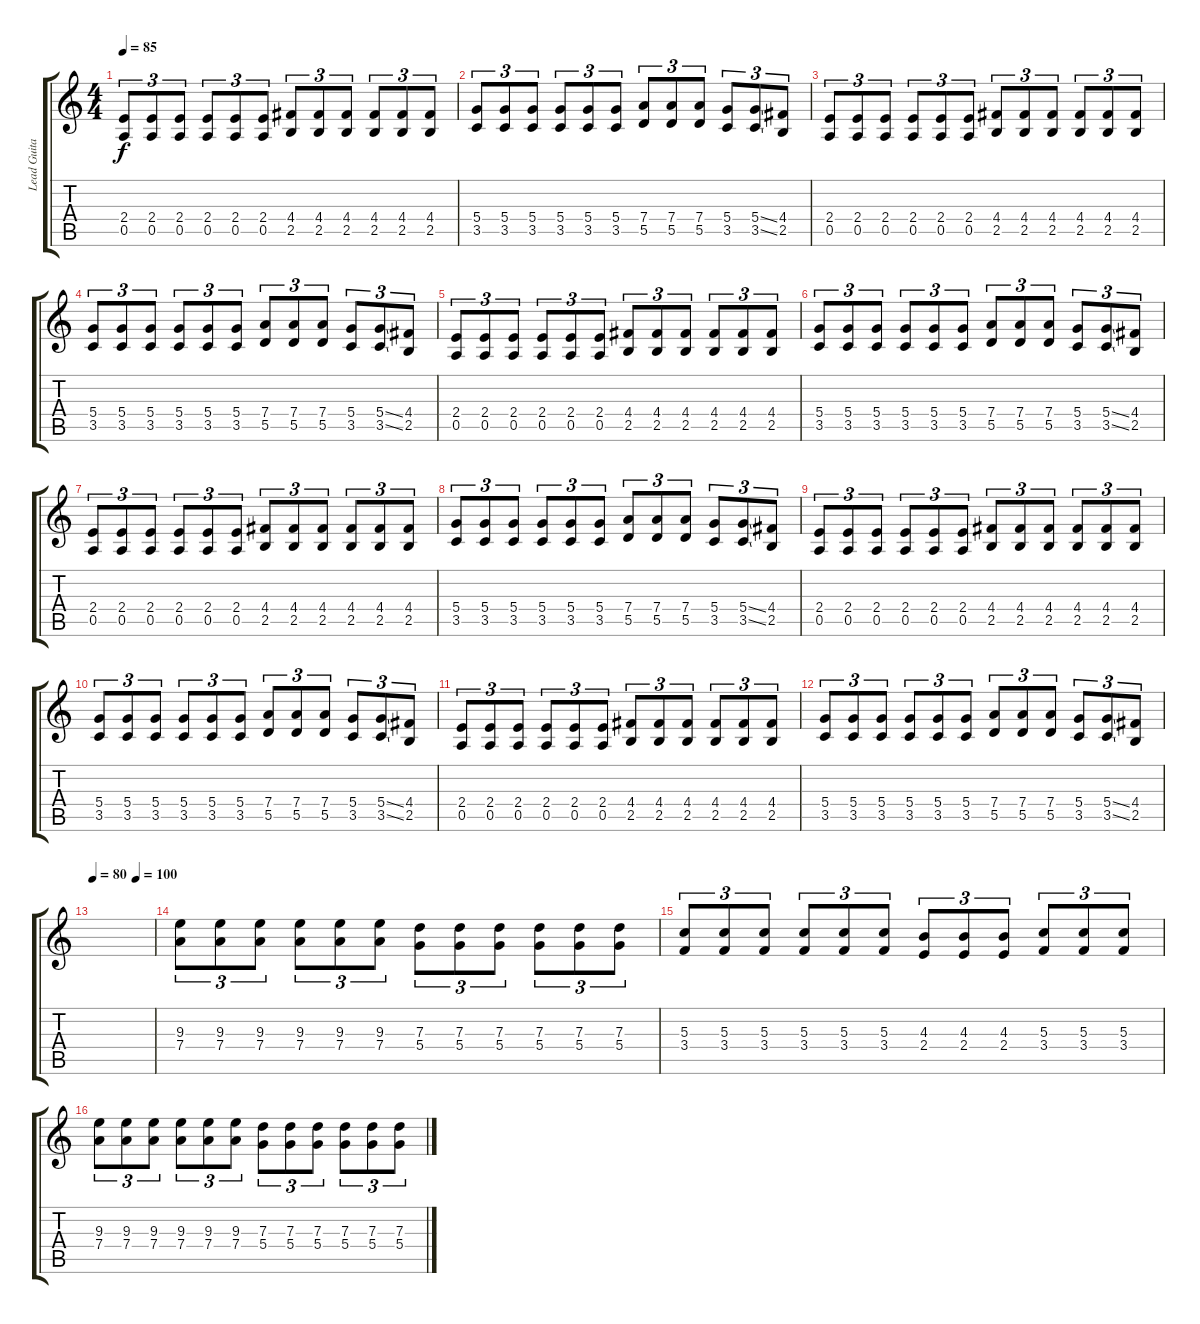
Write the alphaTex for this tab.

\track ("Lead Guitar I" "Lead Guita") {instrument overdrivenguitar}
\staff {score tabs}
\tuning (E4 B3 G3 D3 A2 E2) {hide}
\ts (4 4)
\tempo 85
\clef g2
\ks c
(2.4 0.5).8{tu (3 2) dy f} (2.4 0.5).8{tu (3 2)} (2.4 0.5).8{tu (3 2)} (2.4 0.5).8{tu (3 2)} (2.4 0.5).8{tu (3 2)} (2.4 0.5).8{tu (3 2)} (4.4 2.5).8{tu (3 2)} (4.4 2.5).8{tu (3 2)} (4.4 2.5).8{tu (3 2)} (4.4 2.5).8{tu (3 2)} (4.4 2.5).8{tu (3 2)} (4.4 2.5).8{tu (3 2)} |
(5.4 3.5).8{tu (3 2)} (5.4 3.5).8{tu (3 2)} (5.4 3.5).8{tu (3 2)} (5.4 3.5).8{tu (3 2)} (5.4 3.5).8{tu (3 2)} (5.4 3.5).8{tu (3 2)} (7.4 5.5).8{tu (3 2)} (7.4 5.5).8{tu (3 2)} (7.4 5.5).8{tu (3 2)} (5.4 3.5).8{tu (3 2)} (5.4{ss} 3.5{ss}).8{tu (3 2)} (4.4 2.5).8{tu (3 2)} |
(2.4 0.5).8{tu (3 2)} (2.4 0.5).8{tu (3 2)} (2.4 0.5).8{tu (3 2)} (2.4 0.5).8{tu (3 2)} (2.4 0.5).8{tu (3 2)} (2.4 0.5).8{tu (3 2)} (4.4 2.5).8{tu (3 2)} (4.4 2.5).8{tu (3 2)} (4.4 2.5).8{tu (3 2)} (4.4 2.5).8{tu (3 2)} (4.4 2.5).8{tu (3 2)} (4.4 2.5).8{tu (3 2)} |
(5.4 3.5).8{tu (3 2)} (5.4 3.5).8{tu (3 2)} (5.4 3.5).8{tu (3 2)} (5.4 3.5).8{tu (3 2)} (5.4 3.5).8{tu (3 2)} (5.4 3.5).8{tu (3 2)} (7.4 5.5).8{tu (3 2)} (7.4 5.5).8{tu (3 2)} (7.4 5.5).8{tu (3 2)} (5.4 3.5).8{tu (3 2)} (5.4{ss} 3.5{ss}).8{tu (3 2)} (4.4 2.5).8{tu (3 2)} |
(2.4 0.5).8{tu (3 2)} (2.4 0.5).8{tu (3 2)} (2.4 0.5).8{tu (3 2)} (2.4 0.5).8{tu (3 2)} (2.4 0.5).8{tu (3 2)} (2.4 0.5).8{tu (3 2)} (4.4 2.5).8{tu (3 2)} (4.4 2.5).8{tu (3 2)} (4.4 2.5).8{tu (3 2)} (4.4 2.5).8{tu (3 2)} (4.4 2.5).8{tu (3 2)} (4.4 2.5).8{tu (3 2)} |
(5.4 3.5).8{tu (3 2)} (5.4 3.5).8{tu (3 2)} (5.4 3.5).8{tu (3 2)} (5.4 3.5).8{tu (3 2)} (5.4 3.5).8{tu (3 2)} (5.4 3.5).8{tu (3 2)} (7.4 5.5).8{tu (3 2)} (7.4 5.5).8{tu (3 2)} (7.4 5.5).8{tu (3 2)} (5.4 3.5).8{tu (3 2)} (5.4{ss} 3.5{ss}).8{tu (3 2)} (4.4 2.5).8{tu (3 2)} |
(2.4 0.5).8{tu (3 2)} (2.4 0.5).8{tu (3 2)} (2.4 0.5).8{tu (3 2)} (2.4 0.5).8{tu (3 2)} (2.4 0.5).8{tu (3 2)} (2.4 0.5).8{tu (3 2)} (4.4 2.5).8{tu (3 2)} (4.4 2.5).8{tu (3 2)} (4.4 2.5).8{tu (3 2)} (4.4 2.5).8{tu (3 2)} (4.4 2.5).8{tu (3 2)} (4.4 2.5).8{tu (3 2)} |
(5.4 3.5).8{tu (3 2)} (5.4 3.5).8{tu (3 2)} (5.4 3.5).8{tu (3 2)} (5.4 3.5).8{tu (3 2)} (5.4 3.5).8{tu (3 2)} (5.4 3.5).8{tu (3 2)} (7.4 5.5).8{tu (3 2)} (7.4 5.5).8{tu (3 2)} (7.4 5.5).8{tu (3 2)} (5.4 3.5).8{tu (3 2)} (5.4{ss} 3.5{ss}).8{tu (3 2)} (4.4 2.5).8{tu (3 2)} |
(2.4 0.5).8{tu (3 2)} (2.4 0.5).8{tu (3 2)} (2.4 0.5).8{tu (3 2)} (2.4 0.5).8{tu (3 2)} (2.4 0.5).8{tu (3 2)} (2.4 0.5).8{tu (3 2)} (4.4 2.5).8{tu (3 2)} (4.4 2.5).8{tu (3 2)} (4.4 2.5).8{tu (3 2)} (4.4 2.5).8{tu (3 2)} (4.4 2.5).8{tu (3 2)} (4.4 2.5).8{tu (3 2)} |
(5.4 3.5).8{tu (3 2)} (5.4 3.5).8{tu (3 2)} (5.4 3.5).8{tu (3 2)} (5.4 3.5).8{tu (3 2)} (5.4 3.5).8{tu (3 2)} (5.4 3.5).8{tu (3 2)} (7.4 5.5).8{tu (3 2)} (7.4 5.5).8{tu (3 2)} (7.4 5.5).8{tu (3 2)} (5.4 3.5).8{tu (3 2)} (5.4{ss} 3.5{ss}).8{tu (3 2)} (4.4 2.5).8{tu (3 2)} |
(2.4 0.5).8{tu (3 2)} (2.4 0.5).8{tu (3 2)} (2.4 0.5).8{tu (3 2)} (2.4 0.5).8{tu (3 2)} (2.4 0.5).8{tu (3 2)} (2.4 0.5).8{tu (3 2)} (4.4 2.5).8{tu (3 2)} (4.4 2.5).8{tu (3 2)} (4.4 2.5).8{tu (3 2)} (4.4 2.5).8{tu (3 2)} (4.4 2.5).8{tu (3 2)} (4.4 2.5).8{tu (3 2)} |
(5.4 3.5).8{tu (3 2)} (5.4 3.5).8{tu (3 2)} (5.4 3.5).8{tu (3 2)} (5.4 3.5).8{tu (3 2)} (5.4 3.5).8{tu (3 2)} (5.4 3.5).8{tu (3 2)} (7.4 5.5).8{tu (3 2)} (7.4 5.5).8{tu (3 2)} (7.4 5.5).8{tu (3 2)} (5.4 3.5).8{tu (3 2)} (5.4{ss} 3.5{ss}).8{tu (3 2)} (4.4 2.5).8{tu (3 2)} |
\tempo 80
\tempo (100 0.7083333333333334)
|
(9.3 7.4).8{tu (3 2)} (9.3 7.4).8{tu (3 2)} (9.3 7.4).8{tu (3 2)} (9.3 7.4).8{tu (3 2)} (9.3 7.4).8{tu (3 2)} (9.3 7.4).8{tu (3 2)} (7.3 5.4).8{tu (3 2)} (7.3 5.4).8{tu (3 2)} (7.3 5.4).8{tu (3 2)} (7.3 5.4).8{tu (3 2)} (7.3 5.4).8{tu (3 2)} (7.3 5.4).8{tu (3 2)} |
(5.3 3.4).8{tu (3 2)} (5.3 3.4).8{tu (3 2)} (5.3 3.4).8{tu (3 2)} (5.3 3.4).8{tu (3 2)} (5.3 3.4).8{tu (3 2)} (5.3 3.4).8{tu (3 2)} (4.3 2.4).8{tu (3 2)} (4.3 2.4).8{tu (3 2)} (4.3 2.4).8{tu (3 2)} (5.3 3.4).8{tu (3 2)} (5.3 3.4).8{tu (3 2)} (5.3 3.4).8{tu (3 2)} |
(9.3 7.4).8{tu (3 2)} (9.3 7.4).8{tu (3 2)} (9.3 7.4).8{tu (3 2)} (9.3 7.4).8{tu (3 2)} (9.3 7.4).8{tu (3 2)} (9.3 7.4).8{tu (3 2)} (7.3 5.4).8{tu (3 2)} (7.3 5.4).8{tu (3 2)} (7.3 5.4).8{tu (3 2)} (7.3 5.4).8{tu (3 2)} (7.3 5.4).8{tu (3 2)} (7.3 5.4).8{tu (3 2)}
